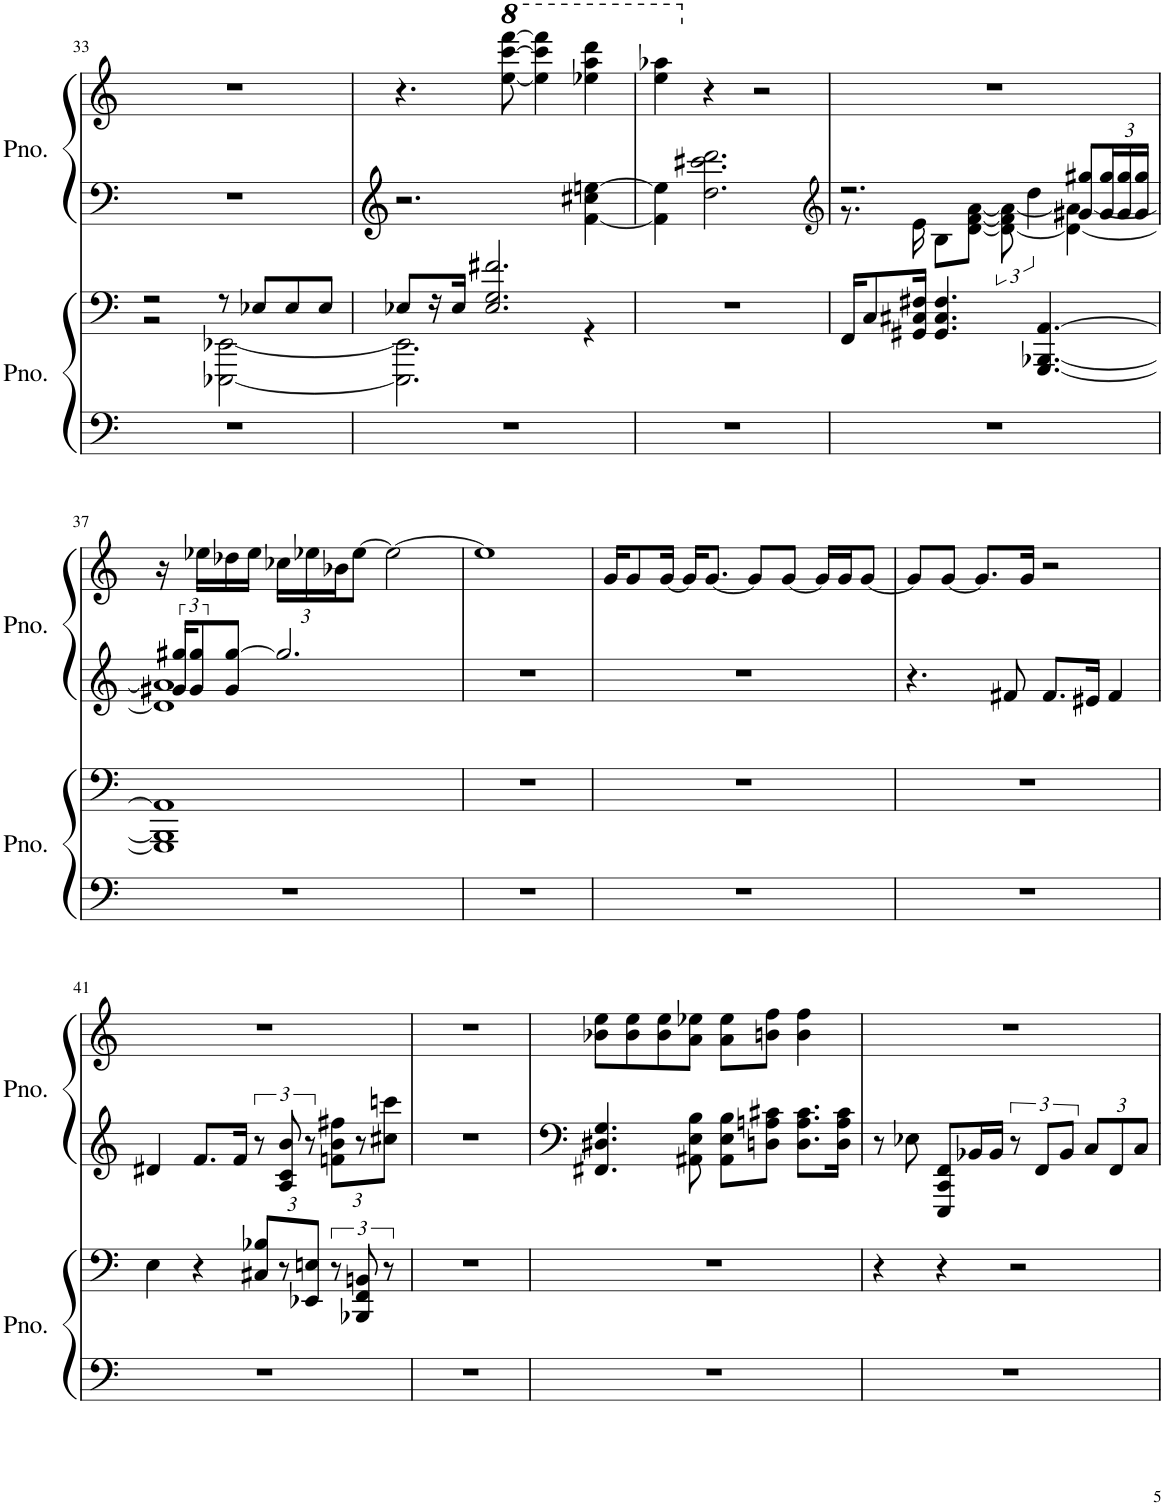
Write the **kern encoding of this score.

**kern	**kern	**kern	**kern
*part2	*part2	*part1	*part1
*staff4	*staff3	*staff2	*staff1
*I"Piano	*	*I"Piano	*
*I'Pno.	*	*I'Pno.	*
!!LO:PB:g=z
*clefF4	*clefF4	*clefG2	*clefG2
*k[]	*k[]	*k[]	*k[]
*M4/4	*M4/4	*M4/4	*M4/4
=33	=33	=33	=33
*	*^	*	*
1r	2r	2r	1r	1r
.	8r	[2EEE-X\ [2EE-X\	.	.
.	8E-X/L	.	.	.
.	8E-/	.	.	.
.	8E-/J	.	.	.
=34	=34	=34	=34	=34
1r	8E-X/L	2.EEE-\] 2.EE-\]	2.r	4.r
.	16r	.	.	.
.	16E-/JJ	.	.	.
.	2.E-/ 2.G/ 2.f#X/	.	.	.
*	*	*	*	*8va
.	.	.	.	[8eee\ [8cccc\ [8ffff\
*	*	*	*	*8va
.	.	.	.	4eee\] 4cccc\] 4ffff\]
.	.	4r	[4f\ 4cc#X\ [4een\	4eee-X\ 4aaa\ 4dddd\
*	*v	*v	*	*
=35	=35	=35	=35
1r	1r	4f\] 4ee\]	4eee\ 4aaa-X\
*	*	*	*X8va
*	*	*	*X8va
.	.	2.dd\ 2.ccc#X\ 2.ddd\	4r
.	.	.	2r
=36	=36	=36	=36
*	*	*clefG2	*
*	*	*^	*
1r	16FF/KL	2.r	8.r	1r
.	8C/	.	.	.
.	16GG#X/ 16C#X/ 16F#X/Jk	.	16e\	.
.	4.GG#/ 4.C#/ 4.F#/	.	8B\L	.
.	.	.	[8d\ [8f\ [8a\J	.
.	.	.	12d\_ 12f\] 12a\_	.
.	.	.	6dd\	.
.	[4.GGG/ [4.BBB-X/ [4.AA/	.	.	.
.	.	8g#X/ 8gg#X/L	4d\_ 4a\_	.
*	*	*Xbrackettup	*	*
.	.	24g#/ 24gg#/L	.	.
.	.	24g#/ 24gg#/	.	.
.	.	24g#/ 24gg#/JJ	.	.
!!LO:LB:g=z
=37	=37	=37	=37	=37
*	*	*brackettup	*	*
1r	1GGG] 1BBB-] 1AA]	24g#X/ 24gg#X/KL	1d] 1a]	16r
.	.	12g#/ 12gg#/	.	.
.	.	.	.	16ee-X\LL
.	.	8g#/ [8gg#/J	.	16dd-X\
.	.	.	.	16ee-\JJ
*	*	*	*	*Xbrackettup
.	.	2.gg#/]	.	24cc-X\LL
.	.	.	.	24ee-X\
.	.	.	.	24b-X\J
.	.	.	.	[8ee-\J
.	.	.	.	2ee-\_
*	*	*v	*v	*
=38	=38	=38	=38
1r	1r	1r	1ee-]
=39	=39	=39	=39
1r	1r	1r	16g/KL
.	.	.	8g/
.	.	.	[16g/Jk
.	.	.	16g/KL]
.	.	.	[8.g/J
.	.	.	8g/L]
.	.	.	[8g/J
.	.	.	16g/LL]
.	.	.	16g/J
.	.	.	[8g/J
=40	=40	=40	=40
1r	1r	4.r	8g/L]
.	.	.	[8g/J
.	.	.	8.g/L]
.	.	8f#X/	.
.	.	.	16g/Jk
.	.	8.f#/L	2r
.	.	16e#X/Jk	.
.	.	4f#/	.
!!LO:LB:g=z
=41	=41	=41	=41
1r	4E\	4d#X/	1r
.	4r	8.f/L	.
.	.	16f/Jk	.
*	*Xbrackettup	*	*
.	12C#X/ 12B-X/L	12r	.
.	12r	12A/ 12c/ 12b/	.
.	12EE-X/ 12En/J	12r	.
*	*brackettup	*Xbrackettup	*
.	12r	12fn\ 12b\ 12ff#X\L	.
.	12BBB-X/ 12FF/ 12BBn/	12r	.
.	12r	12cc#X\ 12cccn\J	.
=42	=42	=42	=42
1r	1r	1r	1r
=43	=43	=43	=43
1r	1r	4.FF#X/ 4.D#X/ 4.G/	8b-X\ 8ee\L
.	.	.	8b-\ 8ee\
.	.	.	8b-\ 8ee\
.	.	8AA#X\ 8E\ 8B\	8a\ 8ee-X\J
.	.	8AA#\ 8E\ 8B\L	8a\ 8ee-\L
.	.	8Dn\ 8An\ 8c#X\J	8bn\ 8ff\J
.	.	8.D\ 8.A\ 8.c#\L	4b\ 4ff\
.	.	16D\ 16A\ 16c#\Jk	.
=44	=44	=44	=44
1r	4r	8r	1r
.	.	8E-X\	.
.	4r	8EEE/ 8CC/ 8FF/L	.
.	.	16BB-X/L	.
.	.	16BB-/JJ	.
*	*	*brackettup	*
.	2r	12r	.
.	.	12FF/L	.
.	.	12BB-/J	.
*	*	*Xbrackettup	*
.	.	12C/L	.
.	.	12FF/	.
.	.	12C/J	.
=	=	=	=
*-	*-	*-	*-
